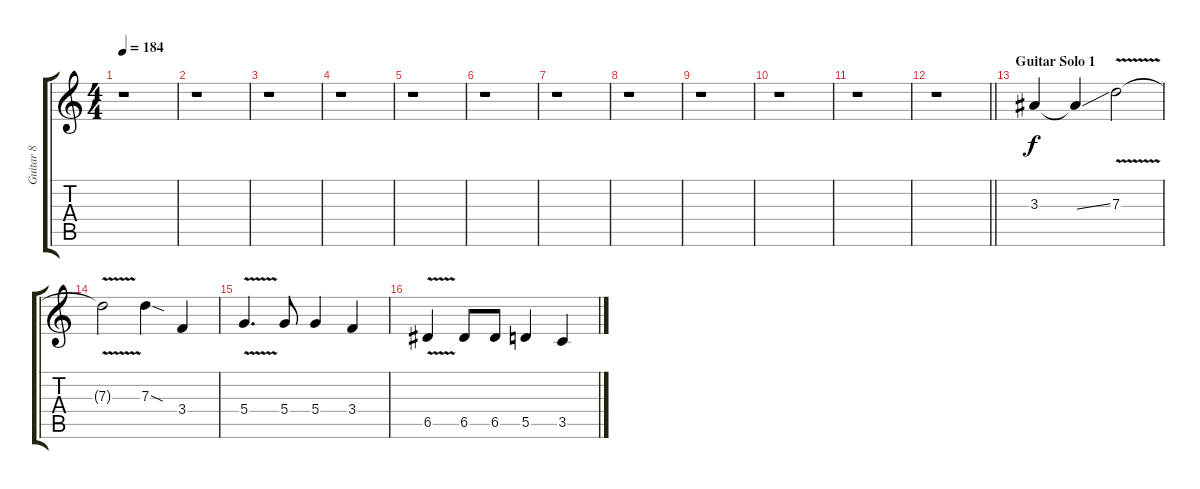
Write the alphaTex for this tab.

\track ("Guitar 8" "Guitar 8") {instrument distortionguitar}
\staff {score tabs}
\tuning (E4 B3 G3 D3 A2 D2) {hide}
\ts (4 4)
\tempo 184
\clef g2
\ks c
r.1{dy f} |
r.1 |
r.1 |
r.1 |
r.1 |
r.1 |
r.1 |
r.1 |
r.1 |
r.1 |
r.1 |
\barLineRight lightlight
r.1 |
\section ("" "Guitar Solo 1")
3.3.4 3.3{ss t}.4 7.3{v}.2 |
7.3{t}.2 7.3{sod}.4 3.4.4 |
5.4{v}.4{d} 5.4.8 5.4.4 3.4.4 |
6.5{v}.4 6.5.8 6.5.8 5.5.4 3.5.4
